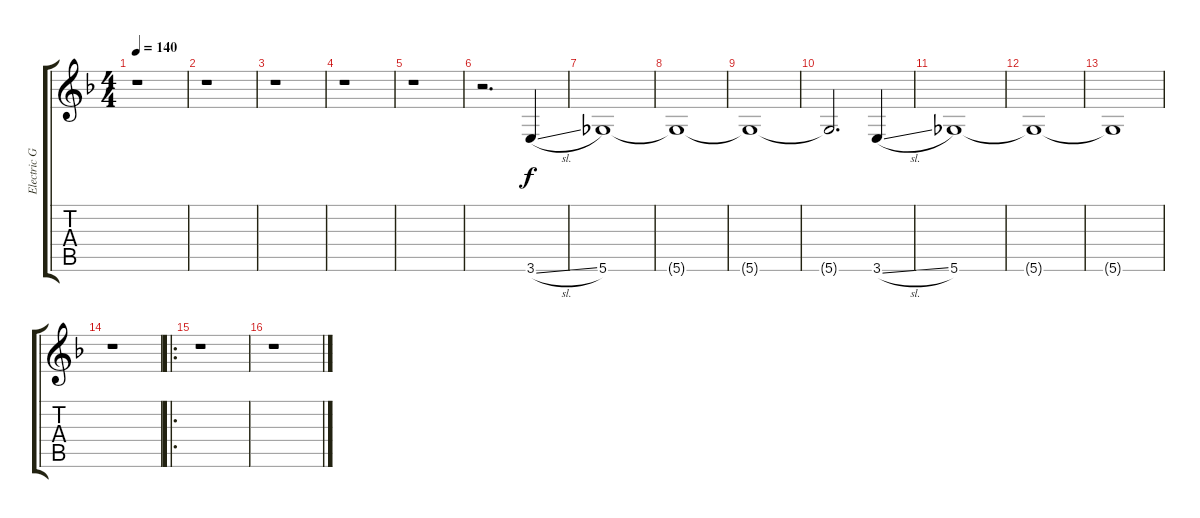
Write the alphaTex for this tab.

\track ("Electric Guitar 2" "Electric G") {instrument distortionguitar}
\staff {score tabs}
\tuning (Db4 Ab3 E3 B2 Gb2 Db2) {hide}
\ts (4 4)
\tempo 140
\clef g2
\ks f
r.1{dy f} |
r.1 |
r.1 |
r.1 |
r.1 |
r.2{d} 3.6{sl}.4 |
5.6.1 |
5.6{t}.1 |
5.6{t}.1 |
5.6{t}.2{d} 3.6{sl}.4 |
5.6.1 |
5.6{t}.1 |
5.6{t}.1 |
r.1 |
\ro
r.1 |
r.1
